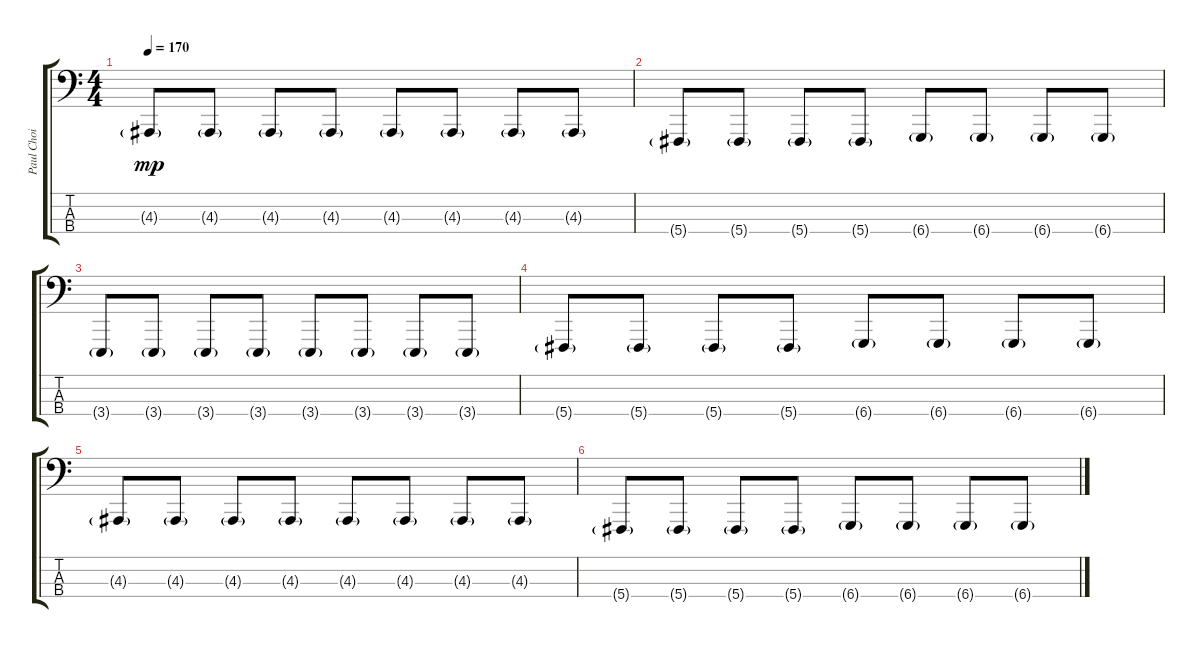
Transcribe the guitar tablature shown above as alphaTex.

\track ("Paul Choi (Big Muff Bass)" "Paul Choi ") {instrument lead8bassandlead}
\staff {score tabs}
\tuning (E2 B1 Gb1 Db1) {hide}
\ts (4 4)
\tempo 170
\clef f4
\ks c
4.3{g}.8{dy mp} 4.3{g}.8 4.3{g}.8 4.3{g}.8 4.3{g}.8 4.3{g}.8 4.3{g}.8 4.3{g}.8 |
5.4{g}.8 5.4{g}.8 5.4{g}.8 5.4{g}.8 6.4{g}.8 6.4{g}.8 6.4{g}.8 6.4{g}.8 |
3.4{g}.8 3.4{g}.8 3.4{g}.8 3.4{g}.8 3.4{g}.8 3.4{g}.8 3.4{g}.8 3.4{g}.8 |
5.4{g}.8 5.4{g}.8 5.4{g}.8 5.4{g}.8 6.4{g}.8 6.4{g}.8 6.4{g}.8 6.4{g}.8 |
4.3{g}.8 4.3{g}.8 4.3{g}.8 4.3{g}.8 4.3{g}.8 4.3{g}.8 4.3{g}.8 4.3{g}.8 |
5.4{g}.8 5.4{g}.8 5.4{g}.8 5.4{g}.8 6.4{g}.8 6.4{g}.8 6.4{g}.8 6.4{g}.8
